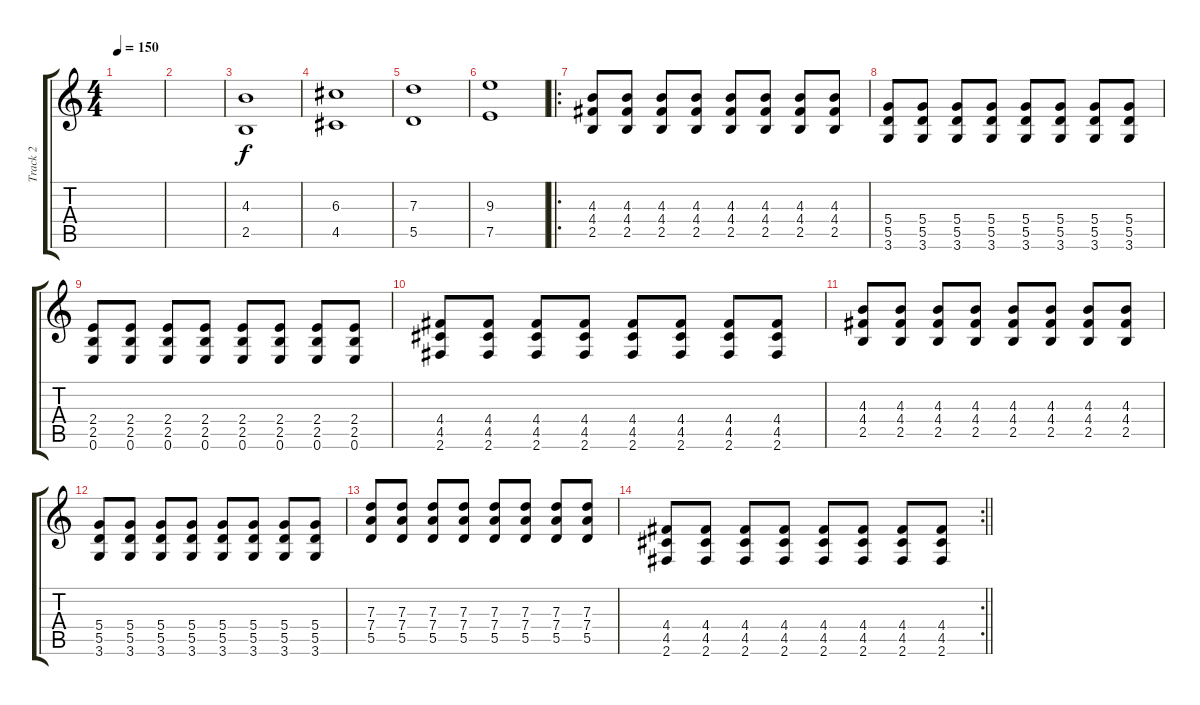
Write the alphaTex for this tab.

\track ("Track 2" "Track 2") {instrument distortionguitar}
\staff {score tabs}
\tuning (E4 B3 G3 D3 A2 E2) {hide}
\ts (4 4)
\tempo 150
\clef g2
\ks c
|
|
(4.3 2.5).1 |
(6.3 4.5).1 |
(7.3 5.5).1 |
(9.3 7.5).1 |
\ro
(4.3 4.4 2.5).8 (4.3 4.4 2.5).8 (4.3 4.4 2.5).8 (4.3 4.4 2.5).8 (4.3 4.4 2.5).8 (4.3 4.4 2.5).8 (4.3 4.4 2.5).8 (4.3 4.4 2.5).8 |
(5.4 5.5 3.6).8 (5.4 5.5 3.6).8 (5.4 5.5 3.6).8 (5.4 5.5 3.6).8 (5.4 5.5 3.6).8 (5.4 5.5 3.6).8 (5.4 5.5 3.6).8 (5.4 5.5 3.6).8 |
(2.4 2.5 0.6).8 (2.4 2.5 0.6).8 (2.4 2.5 0.6).8 (2.4 2.5 0.6).8 (2.4 2.5 0.6).8 (2.4 2.5 0.6).8 (2.4 2.5 0.6).8 (2.4 2.5 0.6).8 |
(4.4 4.5 2.6).8 (4.4 4.5 2.6).8 (4.4 4.5 2.6).8 (4.4 4.5 2.6).8 (4.4 4.5 2.6).8 (4.4 4.5 2.6).8 (4.4 4.5 2.6).8 (4.4 4.5 2.6).8 |
(4.3 4.4 2.5).8 (4.3 4.4 2.5).8 (4.3 4.4 2.5).8 (4.3 4.4 2.5).8 (4.3 4.4 2.5).8 (4.3 4.4 2.5).8 (4.3 4.4 2.5).8 (4.3 4.4 2.5).8 |
(5.4 5.5 3.6).8 (5.4 5.5 3.6).8 (5.4 5.5 3.6).8 (5.4 5.5 3.6).8 (5.4 5.5 3.6).8 (5.4 5.5 3.6).8 (5.4 5.5 3.6).8 (5.4 5.5 3.6).8 |
(7.3 7.4 5.5).8 (7.3 7.4 5.5).8 (7.3 7.4 5.5).8 (7.3 7.4 5.5).8 (7.3 7.4 5.5).8 (7.3 7.4 5.5).8 (7.3 7.4 5.5).8 (7.3 7.4 5.5).8 |
\rc 2
\barLineRight lightlight
(4.4 4.5 2.6).8 (4.4 4.5 2.6).8 (4.4 4.5 2.6).8 (4.4 4.5 2.6).8 (4.4 4.5 2.6).8 (4.4 4.5 2.6).8 (4.4 4.5 2.6).8 (4.4 4.5 2.6).8
